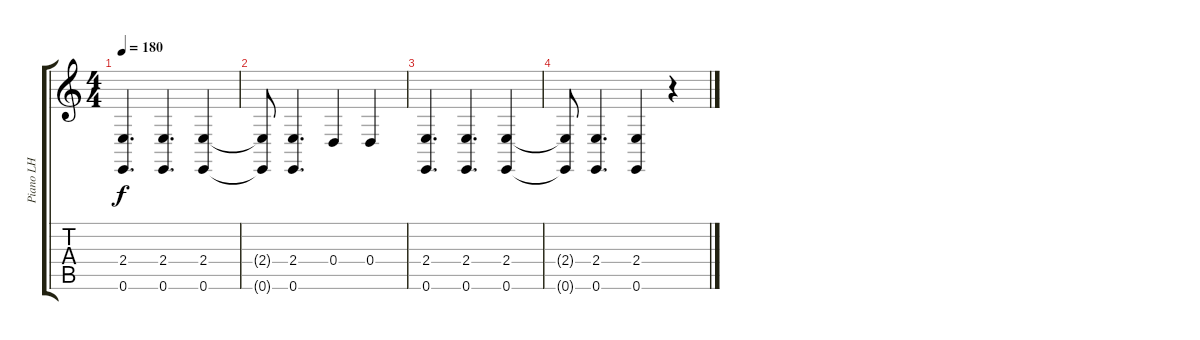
\track ("Piano LH" "Piano LH") {instrument acousticgrandpiano}
\staff {score tabs}
\tuning (E4 B3 G3 D3 A2 E2) {hide}
\ts (4 4)
\tempo 180
\clef g2
\ks c
(2.4 0.6).4{d dy f} (2.4 0.6).4{d} (2.4 0.6).4 |
(2.4{t} 0.6{t}).8 (2.4 0.6).4{d} 0.4.4 0.4.4 |
(2.4 0.6).4{d} (2.4 0.6).4{d} (2.4 0.6).4 |
(2.4{t} 0.6{t}).8 (2.4 0.6).4{d} (2.4 0.6).4 r.4
